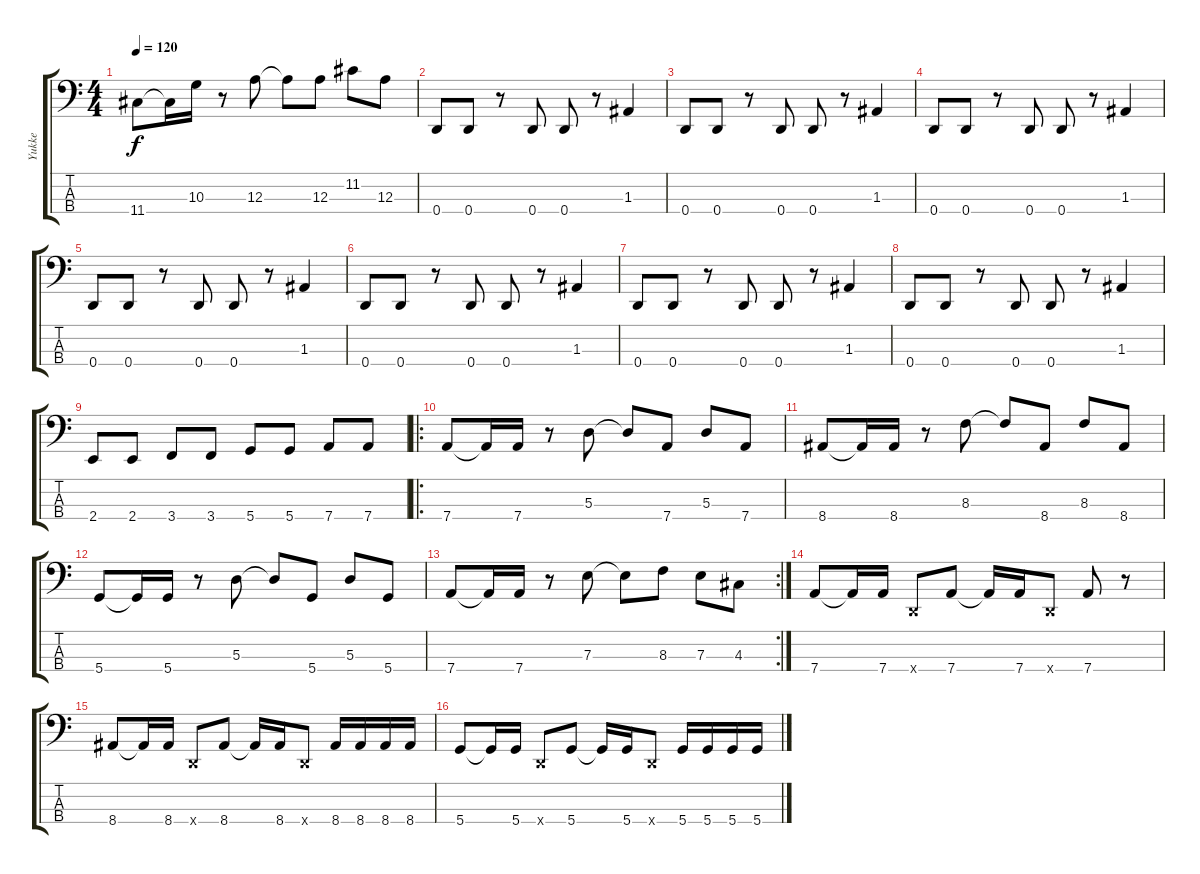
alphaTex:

\track ("Yukke" "Yukke") {instrument electricbasspick}
\staff {score tabs}
\tuning (G2 D2 A1 D1) {hide}
\ts (4 4)
\tempo 120
\clef f4
\ks c
11.4.8{dy f} 11.4{t}.16 10.3.16 r.8 12.3.8 12.3{t}.8 12.3.8 11.2.8 12.3.8 |
0.4.8 0.4.8 r.8 0.4.8 0.4.8 r.8 1.3.4 |
0.4.8 0.4.8 r.8 0.4.8 0.4.8 r.8 1.3.4 |
0.4.8 0.4.8 r.8 0.4.8 0.4.8 r.8 1.3.4 |
0.4.8 0.4.8 r.8 0.4.8 0.4.8 r.8 1.3.4 |
0.4.8 0.4.8 r.8 0.4.8 0.4.8 r.8 1.3.4 |
0.4.8 0.4.8 r.8 0.4.8 0.4.8 r.8 1.3.4 |
0.4.8 0.4.8 r.8 0.4.8 0.4.8 r.8 1.3.4 |
2.4.8 2.4.8 3.4.8 3.4.8 5.4.8 5.4.8 7.4.8 7.4.8 |
\ro
7.4.8 7.4{t}.16 7.4.16 r.8 5.3.8 5.3{t}.8 7.4.8 5.3.8 7.4.8 |
8.4.8 8.4{t}.16 8.4.16 r.8 8.3.8 8.3{t}.8 8.4.8 8.3.8 8.4.8 |
5.4.8 5.4{t}.16 5.4.16 r.8 5.3.8 5.3{t}.8 5.4.8 5.3.8 5.4.8 |
\rc 2
7.4.8 7.4{t}.16 7.4.16 r.8 7.3.8 7.3{t}.8 8.3.8 7.3.8 4.3.8 |
7.4.8 7.4{t}.16 7.4.16 0.4{x}.8 7.4.8 7.4{t}.16 7.4.16 0.4{x}.8 7.4.8 r.8 |
8.4.8 8.4{t}.16 8.4.16 0.4{x}.8 8.4.8 8.4{t}.16 8.4.16 0.4{x}.8 8.4.16 8.4.16 8.4.16 8.4.16 |
5.4.8 5.4{t}.16 5.4.16 0.4{x}.8 5.4.8 5.4{t}.16 5.4.16 0.4{x}.8 5.4.16 5.4.16 5.4.16 5.4.16
